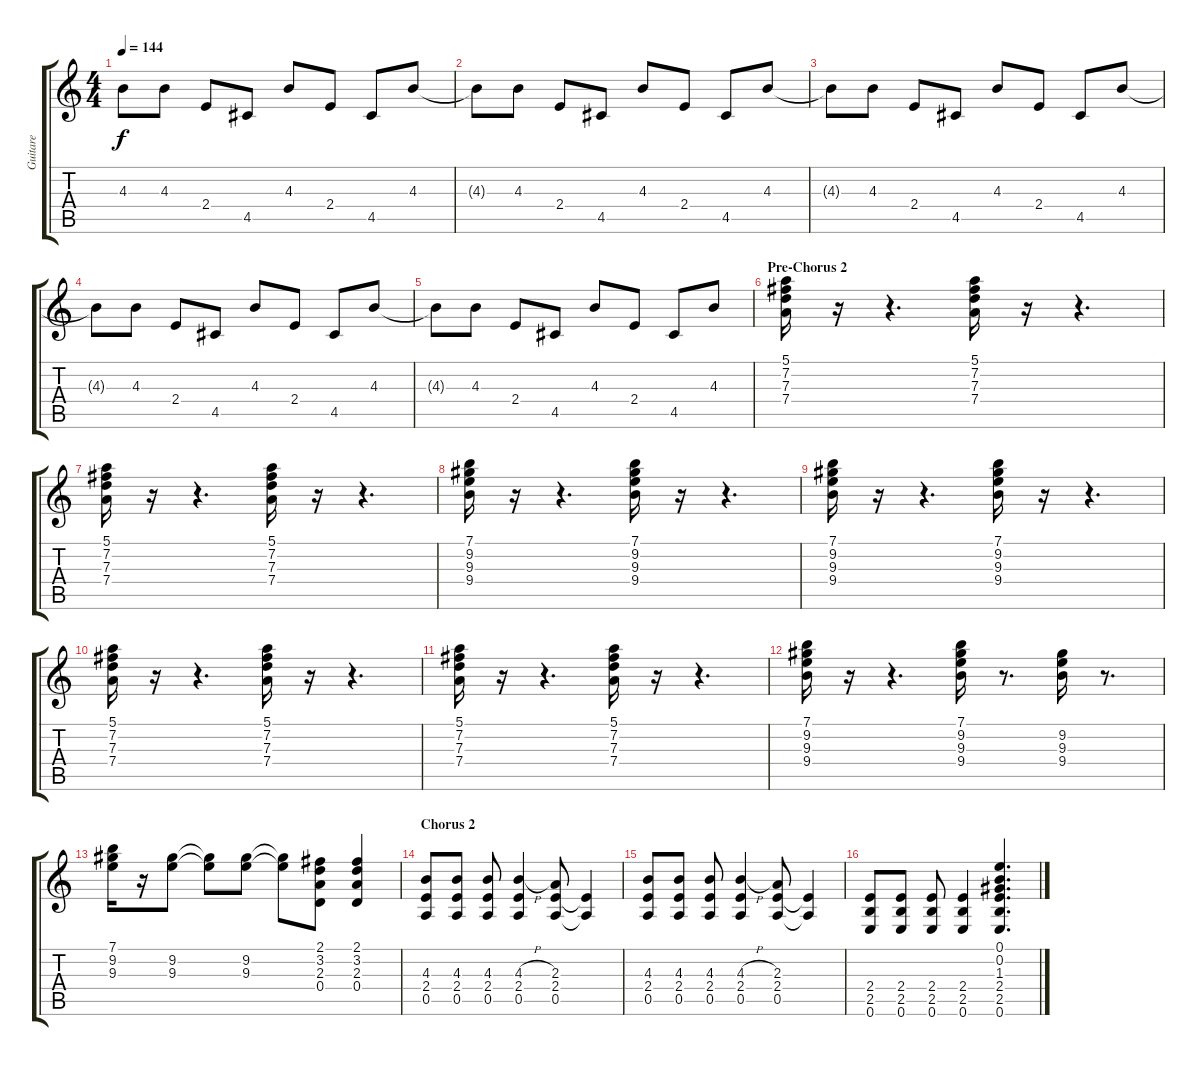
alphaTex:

\track ("Guitare" "Guitare") {instrument electricguitarmuted}
\staff {score tabs}
\tuning (E4 B3 G3 D3 A2 E2) {hide}
\ts (4 4)
\tempo 144
\clef g2
\ks c
4.3{t}.8{dy f} 4.3.8 2.4.8 4.5.8 4.3.8 2.4.8 4.5.8 4.3.8 |
4.3{t}.8 4.3.8 2.4.8 4.5.8 4.3.8 2.4.8 4.5.8 4.3.8 |
4.3{t}.8 4.3.8 2.4.8 4.5.8 4.3.8 2.4.8 4.5.8 4.3.8 |
4.3{t}.8 4.3.8 2.4.8 4.5.8 4.3.8 2.4.8 4.5.8 4.3.8 |
4.3{t}.8 4.3.8 2.4.8 4.5.8 4.3.8 2.4.8 4.5.8 4.3.8 |
\section ("" "Pre-Chorus 2")
(5.1 7.2 7.3 7.4).16 r.16 r.4{d} (5.1 7.2 7.3 7.4).16 r.16 r.4{d} |
(5.1 7.2 7.3 7.4).16 r.16 r.4{d} (5.1 7.2 7.3 7.4).16 r.16 r.4{d} |
(7.1 9.2 9.3 9.4).16 r.16 r.4{d} (7.1 9.2 9.3 9.4).16 r.16 r.4{d} |
(7.1 9.2 9.3 9.4).16 r.16 r.4{d} (7.1 9.2 9.3 9.4).16 r.16 r.4{d} |
(5.1 7.2 7.3 7.4).16 r.16 r.4{d} (5.1 7.2 7.3 7.4).16 r.16 r.4{d} |
(5.1 7.2 7.3 7.4).16 r.16 r.4{d} (5.1 7.2 7.3 7.4).16 r.16 r.4{d} |
(7.1 9.2 9.3 9.4).16 r.16 r.4{d} (7.1 9.2 9.3 9.4).16 r.8{d} (9.2 9.3 9.4).16 r.8{d} |
(7.1 9.2 9.3).16 r.16 (9.2 9.3).8 (9.2{t} 9.3{t}).8 (9.2 9.3).8 (9.2{t} 9.3{t}).8 (2.1 3.2 2.3 0.4).8 (2.1 3.2 2.3 0.4).4 |
\section ("" "Chorus 2")
(4.3 2.4 0.5).8 (4.3 2.4 0.5).8 (4.3 2.4 0.5).8 (4.3{h} 2.4 0.5).4 (2.3 2.4 0.5).8 (2.4{t} 0.5{t}).4 |
(4.3 2.4 0.5).8 (4.3 2.4 0.5).8 (4.3 2.4 0.5).8 (4.3{h} 2.4 0.5).4 (2.3 2.4 0.5).8 (2.4{t} 0.5{t}).4 |
(2.4 2.5 0.6).8 (2.4 2.5 0.6).8 (2.4 2.5 0.6).8 (2.4 2.5 0.6).4 (0.1 0.2 1.3 2.4 2.5 0.6).4{d}
